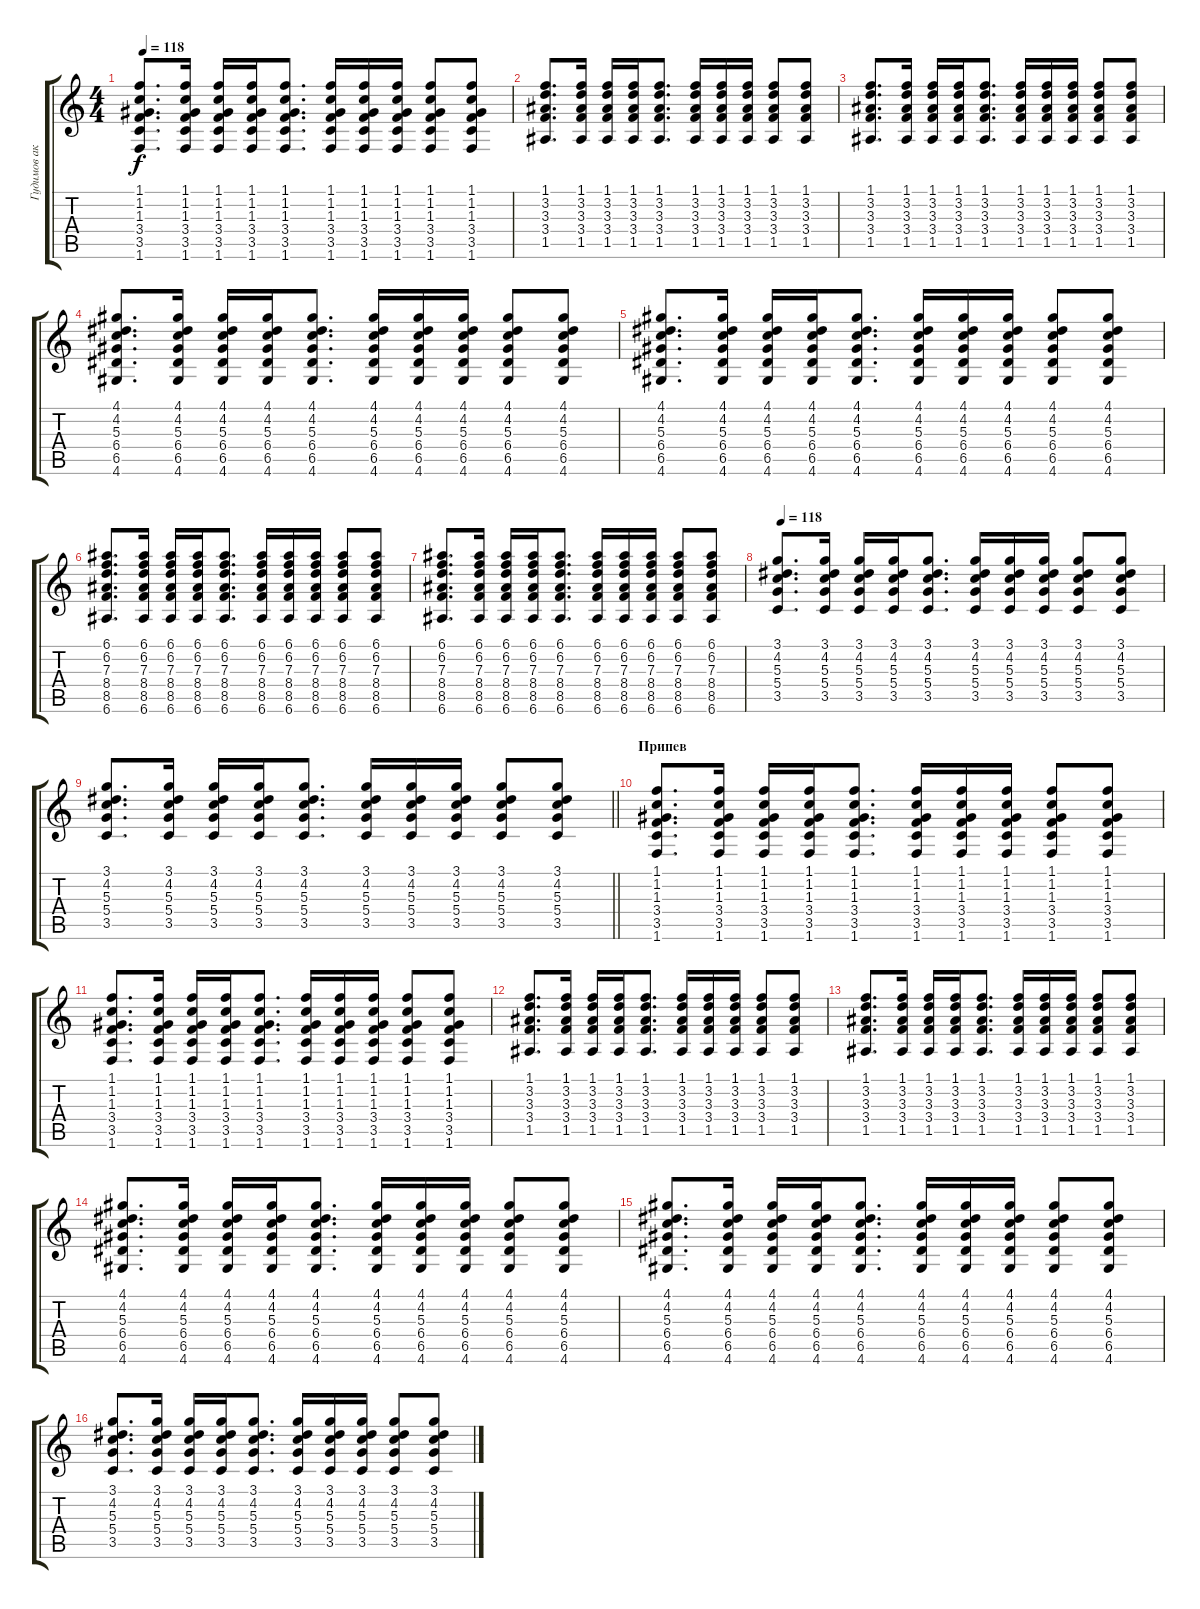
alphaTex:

\track ("Гудимов аккорды" "Гудимов ак") {instrument acousticguitarsteel}
\staff {score tabs}
\tuning (E4 B3 G3 D3 A2 E2) {hide}
\ts (4 4)
\tempo 118
\clef g2
\ks c
(1.1 1.2 1.3 3.4 3.5 1.6).8{d dy f} (1.1 1.2 1.3 3.4 3.5 1.6).16 (1.1 1.2 1.3 3.4 3.5 1.6).16 (1.1 1.2 1.3 3.4 3.5 1.6).16 (1.1 1.2 1.3 3.4 3.5 1.6).8{d} (1.1 1.2 1.3 3.4 3.5 1.6).16 (1.1 1.2 1.3 3.4 3.5 1.6).16 (1.1 1.2 1.3 3.4 3.5 1.6).16 (1.1 1.2 1.3 3.4 3.5 1.6).8 (1.1 1.2 1.3 3.4 3.5 1.6).8 |
(1.1 3.2 3.3 3.4 1.5).8{d} (1.1 3.2 3.3 3.4 1.5).16 (1.1 3.2 3.3 3.4 1.5).16 (1.1 3.2 3.3 3.4 1.5).16 (1.1 3.2 3.3 3.4 1.5).8{d} (1.1 3.2 3.3 3.4 1.5).16 (1.1 3.2 3.3 3.4 1.5).16 (1.1 3.2 3.3 3.4 1.5).16 (1.1 3.2 3.3 3.4 1.5).8 (1.1 3.2 3.3 3.4 1.5).8 |
(1.1 3.2 3.3 3.4 1.5).8{d} (1.1 3.2 3.3 3.4 1.5).16 (1.1 3.2 3.3 3.4 1.5).16 (1.1 3.2 3.3 3.4 1.5).16 (1.1 3.2 3.3 3.4 1.5).8{d} (1.1 3.2 3.3 3.4 1.5).16 (1.1 3.2 3.3 3.4 1.5).16 (1.1 3.2 3.3 3.4 1.5).16 (1.1 3.2 3.3 3.4 1.5).8 (1.1 3.2 3.3 3.4 1.5).8 |
(4.1 4.2 5.3 6.4 6.5 4.6).8{d} (4.1 4.2 5.3 6.4 6.5 4.6).16 (4.1 4.2 5.3 6.4 6.5 4.6).16 (4.1 4.2 5.3 6.4 6.5 4.6).16 (4.1 4.2 5.3 6.4 6.5 4.6).8{d} (4.1 4.2 5.3 6.4 6.5 4.6).16 (4.1 4.2 5.3 6.4 6.5 4.6).16 (4.1 4.2 5.3 6.4 6.5 4.6).16 (4.1 4.2 5.3 6.4 6.5 4.6).8 (4.1 4.2 5.3 6.4 6.5 4.6).8 |
(4.1 4.2 5.3 6.4 6.5 4.6).8{d} (4.1 4.2 5.3 6.4 6.5 4.6).16 (4.1 4.2 5.3 6.4 6.5 4.6).16 (4.1 4.2 5.3 6.4 6.5 4.6).16 (4.1 4.2 5.3 6.4 6.5 4.6).8{d} (4.1 4.2 5.3 6.4 6.5 4.6).16 (4.1 4.2 5.3 6.4 6.5 4.6).16 (4.1 4.2 5.3 6.4 6.5 4.6).16 (4.1 4.2 5.3 6.4 6.5 4.6).8 (4.1 4.2 5.3 6.4 6.5 4.6).8 |
(6.1 6.2 7.3 8.4 8.5 6.6).8{d} (6.1 6.2 7.3 8.4 8.5 6.6).16 (6.1 6.2 7.3 8.4 8.5 6.6).16 (6.1 6.2 7.3 8.4 8.5 6.6).16 (6.1 6.2 7.3 8.4 8.5 6.6).8{d} (6.1 6.2 7.3 8.4 8.5 6.6).16 (6.1 6.2 7.3 8.4 8.5 6.6).16 (6.1 6.2 7.3 8.4 8.5 6.6).16 (6.1 6.2 7.3 8.4 8.5 6.6).8 (6.1 6.2 7.3 8.4 8.5 6.6).8 |
(6.1 6.2 7.3 8.4 8.5 6.6).8{d} (6.1 6.2 7.3 8.4 8.5 6.6).16 (6.1 6.2 7.3 8.4 8.5 6.6).16 (6.1 6.2 7.3 8.4 8.5 6.6).16 (6.1 6.2 7.3 8.4 8.5 6.6).8{d} (6.1 6.2 7.3 8.4 8.5 6.6).16 (6.1 6.2 7.3 8.4 8.5 6.6).16 (6.1 6.2 7.3 8.4 8.5 6.6).16 (6.1 6.2 7.3 8.4 8.5 6.6).8 (6.1 6.2 7.3 8.4 8.5 6.6).8 |
\tempo 118
(3.1 4.2 5.3 5.4 3.5).8{d} (3.1 4.2 5.3 5.4 3.5).16 (3.1 4.2 5.3 5.4 3.5).16 (3.1 4.2 5.3 5.4 3.5).16 (3.1 4.2 5.3 5.4 3.5).8{d} (3.1 4.2 5.3 5.4 3.5).16 (3.1 4.2 5.3 5.4 3.5).16 (3.1 4.2 5.3 5.4 3.5).16 (3.1 4.2 5.3 5.4 3.5).8 (3.1 4.2 5.3 5.4 3.5).8 |
\barLineRight lightlight
(3.1 4.2 5.3 5.4 3.5).8{d} (3.1 4.2 5.3 5.4 3.5).16 (3.1 4.2 5.3 5.4 3.5).16 (3.1 4.2 5.3 5.4 3.5).16 (3.1 4.2 5.3 5.4 3.5).8{d} (3.1 4.2 5.3 5.4 3.5).16 (3.1 4.2 5.3 5.4 3.5).16 (3.1 4.2 5.3 5.4 3.5).16 (3.1 4.2 5.3 5.4 3.5).8 (3.1 4.2 5.3 5.4 3.5).8 |
\section ("" "Припев")
(1.1 1.2 1.3 3.4 3.5 1.6).8{d} (1.1 1.2 1.3 3.4 3.5 1.6).16 (1.1 1.2 1.3 3.4 3.5 1.6).16 (1.1 1.2 1.3 3.4 3.5 1.6).16 (1.1 1.2 1.3 3.4 3.5 1.6).8{d} (1.1 1.2 1.3 3.4 3.5 1.6).16 (1.1 1.2 1.3 3.4 3.5 1.6).16 (1.1 1.2 1.3 3.4 3.5 1.6).16 (1.1 1.2 1.3 3.4 3.5 1.6).8 (1.1 1.2 1.3 3.4 3.5 1.6).8 |
(1.1 1.2 1.3 3.4 3.5 1.6).8{d} (1.1 1.2 1.3 3.4 3.5 1.6).16 (1.1 1.2 1.3 3.4 3.5 1.6).16 (1.1 1.2 1.3 3.4 3.5 1.6).16 (1.1 1.2 1.3 3.4 3.5 1.6).8{d} (1.1 1.2 1.3 3.4 3.5 1.6).16 (1.1 1.2 1.3 3.4 3.5 1.6).16 (1.1 1.2 1.3 3.4 3.5 1.6).16 (1.1 1.2 1.3 3.4 3.5 1.6).8 (1.1 1.2 1.3 3.4 3.5 1.6).8 |
(1.1 3.2 3.3 3.4 1.5).8{d} (1.1 3.2 3.3 3.4 1.5).16 (1.1 3.2 3.3 3.4 1.5).16 (1.1 3.2 3.3 3.4 1.5).16 (1.1 3.2 3.3 3.4 1.5).8{d} (1.1 3.2 3.3 3.4 1.5).16 (1.1 3.2 3.3 3.4 1.5).16 (1.1 3.2 3.3 3.4 1.5).16 (1.1 3.2 3.3 3.4 1.5).8 (1.1 3.2 3.3 3.4 1.5).8 |
(1.1 3.2 3.3 3.4 1.5).8{d} (1.1 3.2 3.3 3.4 1.5).16 (1.1 3.2 3.3 3.4 1.5).16 (1.1 3.2 3.3 3.4 1.5).16 (1.1 3.2 3.3 3.4 1.5).8{d} (1.1 3.2 3.3 3.4 1.5).16 (1.1 3.2 3.3 3.4 1.5).16 (1.1 3.2 3.3 3.4 1.5).16 (1.1 3.2 3.3 3.4 1.5).8 (1.1 3.2 3.3 3.4 1.5).8 |
(4.1 4.2 5.3 6.4 6.5 4.6).8{d} (4.1 4.2 5.3 6.4 6.5 4.6).16 (4.1 4.2 5.3 6.4 6.5 4.6).16 (4.1 4.2 5.3 6.4 6.5 4.6).16 (4.1 4.2 5.3 6.4 6.5 4.6).8{d} (4.1 4.2 5.3 6.4 6.5 4.6).16 (4.1 4.2 5.3 6.4 6.5 4.6).16 (4.1 4.2 5.3 6.4 6.5 4.6).16 (4.1 4.2 5.3 6.4 6.5 4.6).8 (4.1 4.2 5.3 6.4 6.5 4.6).8 |
(4.1 4.2 5.3 6.4 6.5 4.6).8{d} (4.1 4.2 5.3 6.4 6.5 4.6).16 (4.1 4.2 5.3 6.4 6.5 4.6).16 (4.1 4.2 5.3 6.4 6.5 4.6).16 (4.1 4.2 5.3 6.4 6.5 4.6).8{d} (4.1 4.2 5.3 6.4 6.5 4.6).16 (4.1 4.2 5.3 6.4 6.5 4.6).16 (4.1 4.2 5.3 6.4 6.5 4.6).16 (4.1 4.2 5.3 6.4 6.5 4.6).8 (4.1 4.2 5.3 6.4 6.5 4.6).8 |
(3.1 4.2 5.3 5.4 3.5).8{d} (3.1 4.2 5.3 5.4 3.5).16 (3.1 4.2 5.3 5.4 3.5).16 (3.1 4.2 5.3 5.4 3.5).16 (3.1 4.2 5.3 5.4 3.5).8{d} (3.1 4.2 5.3 5.4 3.5).16 (3.1 4.2 5.3 5.4 3.5).16 (3.1 4.2 5.3 5.4 3.5).16 (3.1 4.2 5.3 5.4 3.5).8 (3.1 4.2 5.3 5.4 3.5).8
